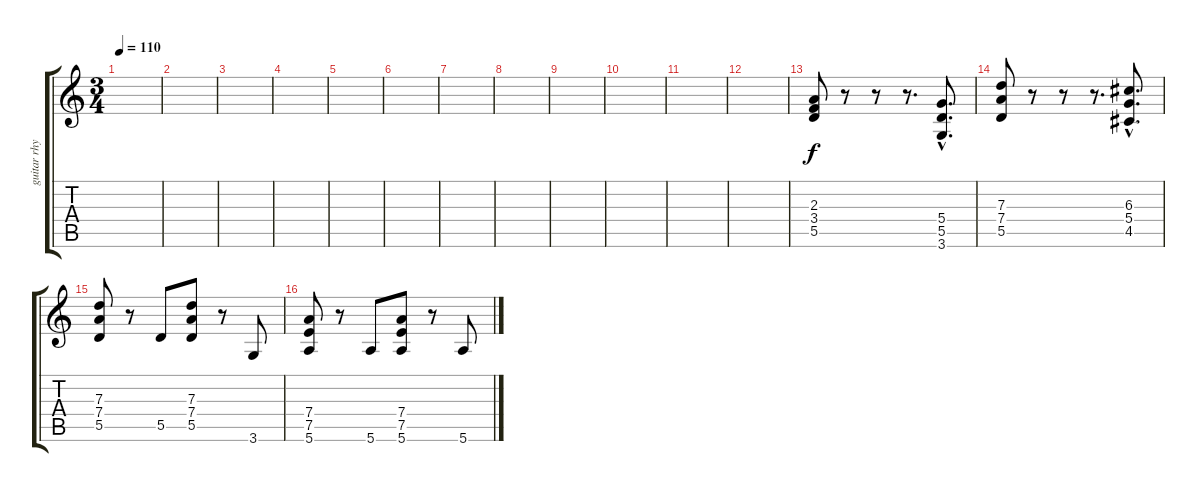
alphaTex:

\track ("guitar rhym" "guitar rhy") {instrument overdrivenguitar}
\staff {score tabs}
\tuning (E4 B3 G3 D3 A2 E2) {hide}
\ts (3 4)
\tempo 110
\clef g2
\ks c
|
|
|
|
|
|
|
|
|
|
|
|
(2.3 3.4 5.5).8 r.8 r.8 r.8{d} (5.4{hac} 5.5{hac} 3.6{hac}).8{d} |
(7.3 7.4 5.5).8 r.8 r.8 r.8{d} (6.3{hac} 5.4{hac} 4.5{hac}).8{d} |
(7.3 7.4 5.5).8 r.8 5.5.8 (7.3 7.4 5.5).8 r.8 3.6.8 |
(7.4 7.5 5.6).8 r.8 5.6.8 (7.4 7.5 5.6).8 r.8 5.6.8
